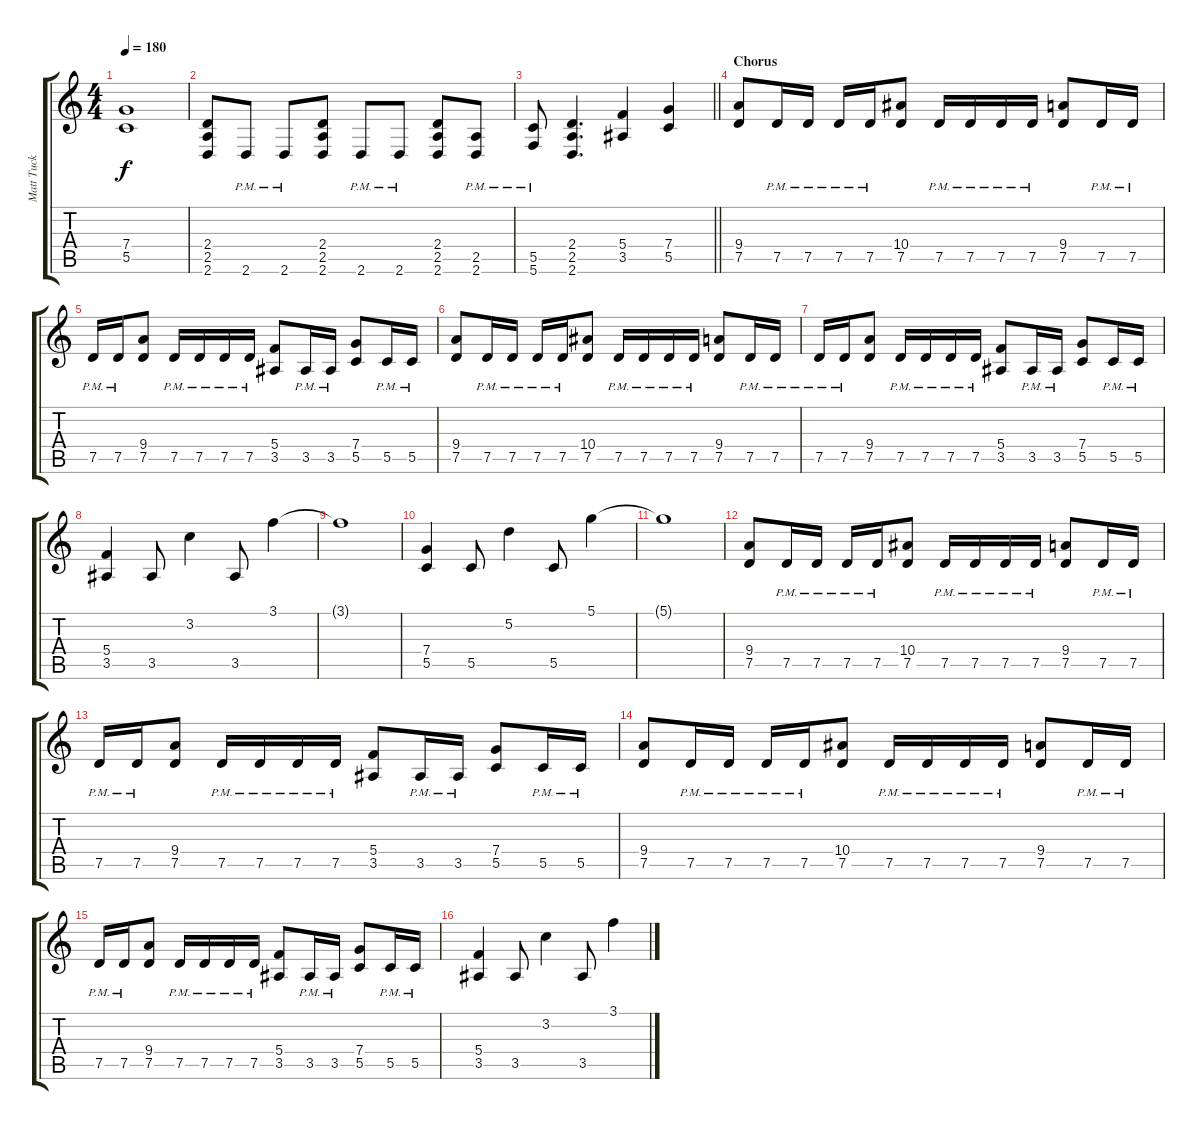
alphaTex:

\track ("Matt Tuck" "Matt Tuck") {instrument distortionguitar}
\staff {score tabs}
\tuning (D4 A3 F3 C3 G2 C2) {hide}
\ts (4 4)
\tempo 180
\clef g2
\ks c
(7.4{t} 5.5{t}).1{dy f} |
(2.4 2.5 2.6).8 2.6{pm}.8 2.6{pm}.8 (2.4 2.5 2.6).8 2.6{pm}.8 2.6{pm}.8 (2.4 2.5 2.6).8 (2.5{pm} 2.6{pm}).8 |
\barLineRight lightlight
(5.5{pm} 5.6{pm}).8 (2.4 2.5 2.6).4{d} (5.4 3.5).4 (7.4 5.5).4 |
\section ("" "Chorus")
(9.4 7.5).8{balance 16} 7.5{pm}.16 7.5{pm}.16 7.5{pm}.16 7.5{pm}.16 (10.4 7.5).8 7.5{pm}.16 7.5{pm}.16 7.5{pm}.16 7.5{pm}.16 (9.4 7.5).8 7.5{pm}.16 7.5{pm}.16 |
7.5{pm}.16 7.5{pm}.16 (9.4 7.5).8 7.5{pm}.16 7.5{pm}.16 7.5{pm}.16 7.5{pm}.16 (5.4 3.5).8 3.5{pm}.16 3.5{pm}.16 (7.4 5.5).8 5.5{pm}.16 5.5{pm}.16 |
(9.4 7.5).8 7.5{pm}.16 7.5{pm}.16 7.5{pm}.16 7.5{pm}.16 (10.4 7.5).8 7.5{pm}.16 7.5{pm}.16 7.5{pm}.16 7.5{pm}.16 (9.4 7.5).8 7.5{pm}.16 7.5{pm}.16 |
7.5{pm}.16 7.5{pm}.16 (9.4 7.5).8 7.5{pm}.16 7.5{pm}.16 7.5{pm}.16 7.5{pm}.16 (5.4 3.5).8 3.5{pm}.16 3.5{pm}.16 (7.4 5.5).8 5.5{pm}.16 5.5{pm}.16 |
(5.4 3.5).4 3.5.8 3.2.4 3.5.8 3.1.4 |
3.1{t}.1 |
(7.4 5.5).4 5.5.8 5.2.4 5.5.8 5.1.4 |
5.1{t}.1 |
(9.4 7.5).8 7.5{pm}.16 7.5{pm}.16 7.5{pm}.16 7.5{pm}.16 (10.4 7.5).8 7.5{pm}.16 7.5{pm}.16 7.5{pm}.16 7.5{pm}.16 (9.4 7.5).8 7.5{pm}.16 7.5{pm}.16 |
7.5{pm}.16 7.5{pm}.16 (9.4 7.5).8 7.5{pm}.16 7.5{pm}.16 7.5{pm}.16 7.5{pm}.16 (5.4 3.5).8 3.5{pm}.16 3.5{pm}.16 (7.4 5.5).8 5.5{pm}.16 5.5{pm}.16 |
(9.4 7.5).8 7.5{pm}.16 7.5{pm}.16 7.5{pm}.16 7.5{pm}.16 (10.4 7.5).8 7.5{pm}.16 7.5{pm}.16 7.5{pm}.16 7.5{pm}.16 (9.4 7.5).8 7.5{pm}.16 7.5{pm}.16 |
7.5{pm}.16 7.5{pm}.16 (9.4 7.5).8 7.5{pm}.16 7.5{pm}.16 7.5{pm}.16 7.5{pm}.16 (5.4 3.5).8 3.5{pm}.16 3.5{pm}.16 (7.4 5.5).8 5.5{pm}.16 5.5{pm}.16 |
(5.4 3.5).4 3.5.8 3.2.4 3.5.8 3.1.4
